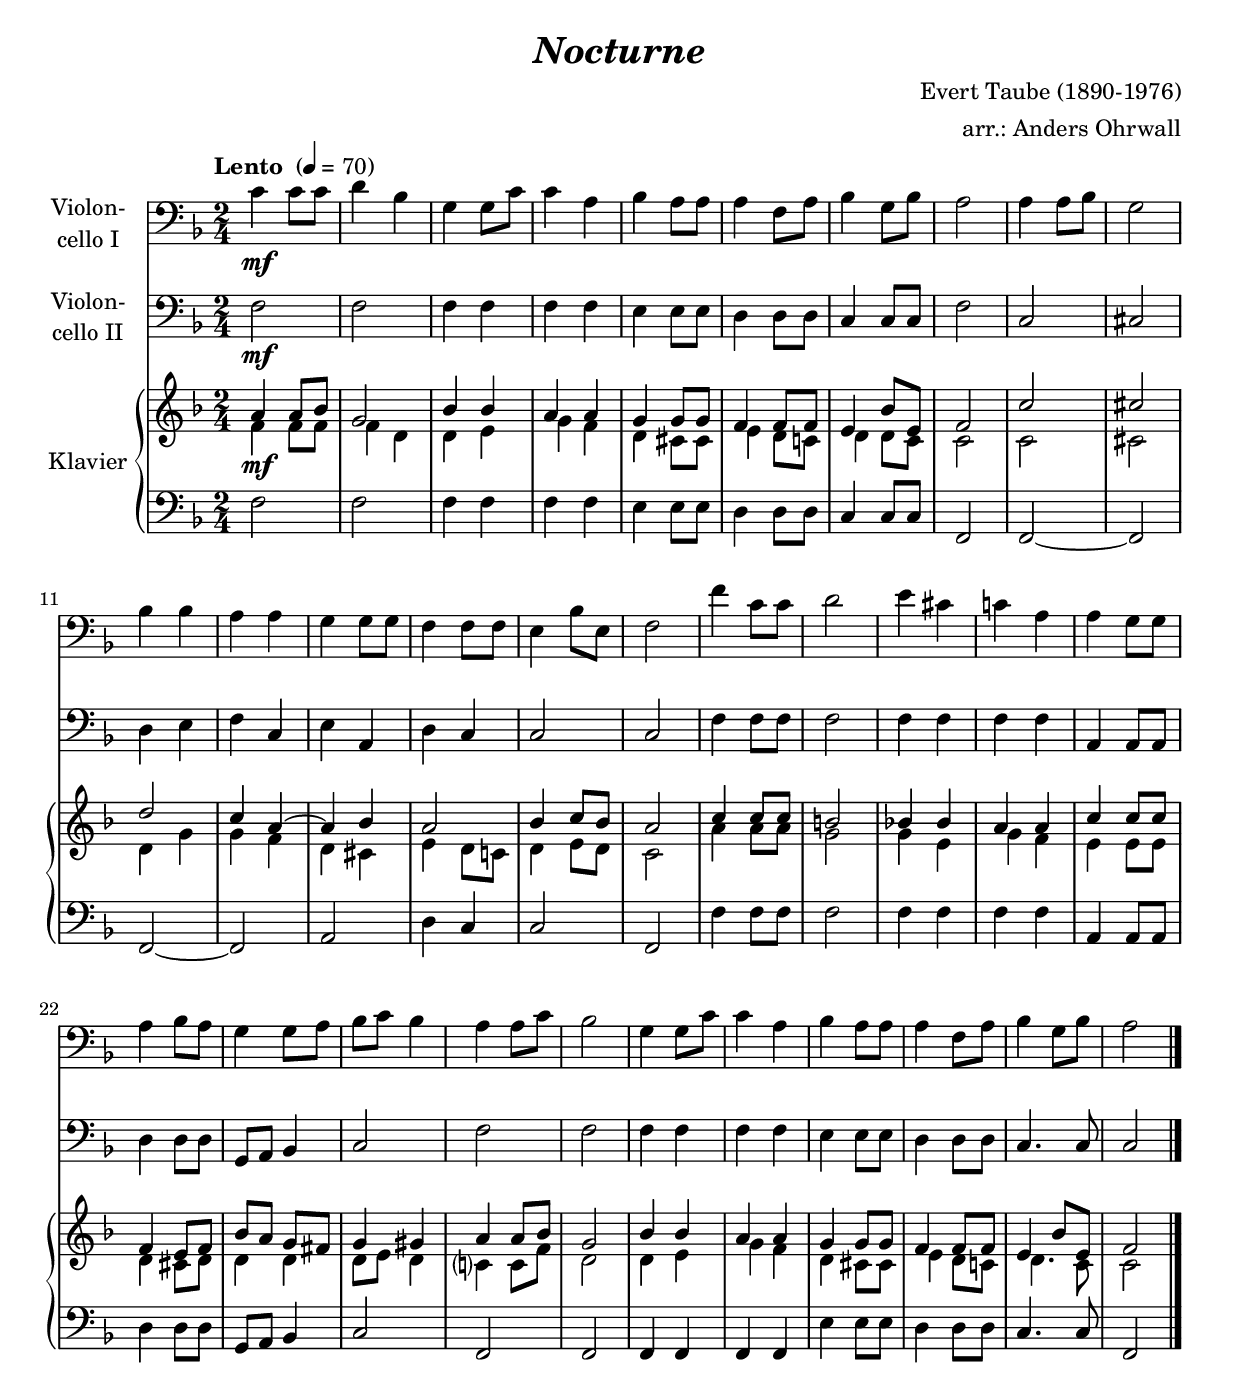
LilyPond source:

\version "2.18.2"
\include "deutsch.ly"

#(set-global-staff-size 20)

\header {
  title     = \markup \bold \italic "Nocturne"
  composer  = "Evert Taube (1890-1976)"
  arranger  = "arr.: Anders Ohrwall"
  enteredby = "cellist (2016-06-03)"
%  piece     = ""
}

voiceconsts = {
  \key f \major
  \clef "bass"
  \time 2/4
  \tempo "Lento " 4=70
  \numericTimeSignature
%  \compressFullBarRests
  \set tupletSpannerDuration = #(ly:make-moment 1 4)
  % Set default beaming for all staves
%  \set Timing.beamExceptions = #'()
%  \set Timing.baseMoment     = #(ly:make-moment 1 4)
%  \set Timing.beatStructure  = #'(1 1 1)
}

mist = "string ensemble 1"
miba = "bassoon"
%mist = "trumpet"
%miba = "trombone"
mikl = "acoustic grand"

va = \relative c'' {
  \voiceconsts
  \clef "treble"

  a4 a8 b
  g2
  b4 b
  a a
  g g8 g
  f4 f8 f
  e4 b'8 e,
  f2
  c'
  cis
  d

  c4 a~
  a b
  a2
  b4 c8 b
  a2
  c4 c8 c
  h2
  b!4 b
  a a
  c c8 c
  f,4 e8 f
  b a g fis

  g4 gis
  a a8 b
  g2
  b4 b
  a a
  g g8 g
  f4 f8 f
  e4 b'8 e,
  f2 \bar "|."
}

vb = \relative c' {
  \voiceconsts
  \clef "treble"

  f4 f8 f
  f4 d
  d e
  g f
  d cis8 cis
  e4 d8 c!
  d4 d8 c
  c2
  c
  cis
  d4 g

  g f
  d cis
  e d8 c!
  d4 e8 d
  c2
  a'4 a8 a
  g2
  g4 e
  g f
  e e8 e
  d4 cis8 d
  d4 d

  d8 e d4
  c? c8 f
  d2
  d4 e
  g f
  d cis8 cis
  e4 d8 c!
  d4. c8
  c2 \bar "|."
}

vc = \relative c' {
  \voiceconsts

  c4\mf c8 c
  d4 b
  g g8 c
  c4 a
  b a8 a
  a4 f8 a
  b4 g8 b
  a2
  a4 a8 b
  g2
  b4 b

  a a
  g g8 g
  f4 f8 f
  e4 b'8 e,
  f2
  f'4 c8 c
  d2
  e4 cis
  c! a
  a g8 g
  a4 b8 a
  g4 g8 a

  b c b4
  a a8 c
  b2
  g4 g8 c
  c4 a
  b a8 a
  a4 f8 a
  b4 g8 b
  a2 \bar "|."
}

vd = \relative c {
  \voiceconsts

  f2\mf
  f
  f4 f
  f f
  e e8 e
  d4 d8 d
  c4 c8 c
  f2
  c
  cis
  d4 e

  f c
  e a,
  d c
  c2
  c
  f4 f8 f
  f2
  f4 f
  f f
  a, a8 a
  d4 d8 d
  g, a b4

  c2
  f
  f
  f4 f
  f f
  e e8 e
  d4 d8 d
  c4. c8
  c2 \bar "|."
}

ve = \relative c {
  \voiceconsts

  f2
  f
  f4 f
  f f
  e e8 e
  d4 d8 d
  c4 c8 c
  f,2
  f~
  f
  f~

  f
  a
  d4 c
  c2
  f,
  f'4 f8 f
  f2
  f4 f
  f f
  a, a8 a
  d4 d8 d
  g, a b4

  c2
  f,
  f
  f4 f
  f f
  e' e8 e
  d4 d8 d
  c4. c8
  f,2 \bar "|."
}

dy = {
  s2\mf
}


music = <<
      \new Staff {
        \set Staff.midiInstrument = \mist
        \set Staff.instrumentName = \markup \center-column { "Violon-" "cello I" }
        \transpose f f { \vc }
      }

      \new Staff {
        \set Staff.midiInstrument = \mist
        \set Staff.instrumentName = \markup \center-column { "Violon-" "cello II" }
        \transpose f f { \vd }
      }

      \new PianoStaff <<
        \set PianoStaff.instrumentName = \markup \center-column { "Klavier" }
        \set PianoStaff.midiInstrument = \mikl
        \new Staff {
          \transpose f f { << \va \\ \vb >> }
        }

        \new Dynamics \dy

        \new Staff {
          \transpose f f { \ve }
        }
      >>
>>

\book {
  \score {
   \music
    \layout {}
  }

  \score {
    \unfoldRepeats \music

    \midi {
      \context {
        \Score
      }
    }
  }
}
